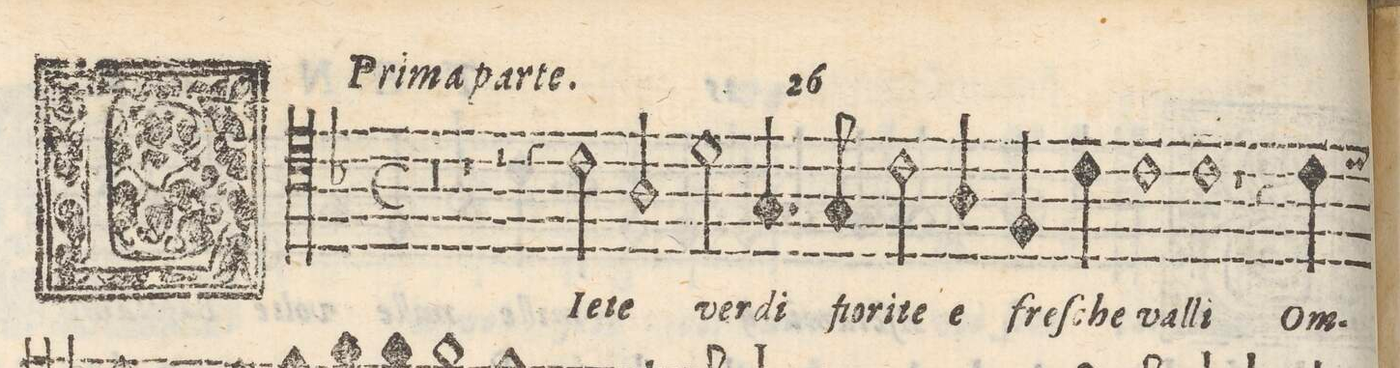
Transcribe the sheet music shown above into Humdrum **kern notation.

**kern	**text
*I"TENORE	*
*clefC4	*
*k[b-]	*
*met(C)	*
*M4/4	*
0r	.
=2-	=2-
=3-	=3-
1r	.
=4-	=4-
2r	.
4r	.
2c\	LIe
=5-	=5-
2A/	te
2d\	ver-
=6-	=6-
4.G/	-di
8G/	fio-
2c\	-ri-
=7-	=7-
4A/	te
4F/	e freſ-
4c\	-che
=8-	=8-
1c	val-
=9-	=9-
1c	-li
=10-	=10-
1r	.
=11-	=11-
4r	.
4c\	Om-
*-	*-
